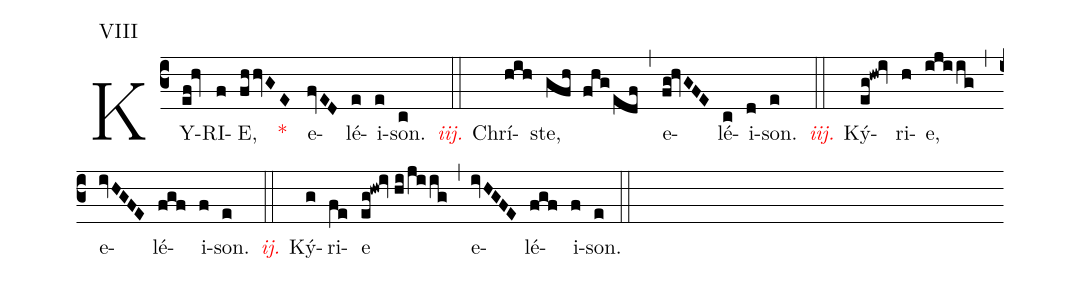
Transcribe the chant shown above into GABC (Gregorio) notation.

annotation:VIII;
office-part:Kyriale;
%%
KY(ef!hv)RI(f)E,(fhhvGE) <v>\red{*}</v>() e(fvED)lé(e)i(e)son.(c) (::) <v>\redit{iij.}</v>
Chrí(hih)ste,(gfh fhg/edf) (,) e(fg!hvGFE)lé(c)i(d)son.(e) (::) <v>\redit{iij.}</v>
Ký(eg!hw!iv)ri(h)e,(iji/ig) (,) e(ivHGFE)lé(fgf)i(f)son.(e) (::) <v>\redit{ij.}</v>
Ký(g)ri(fe)e(eg!hw!iv//hi/ji/ig) (,) e(ivHGFE)lé(fgf)i(f)son.(e) (::)
